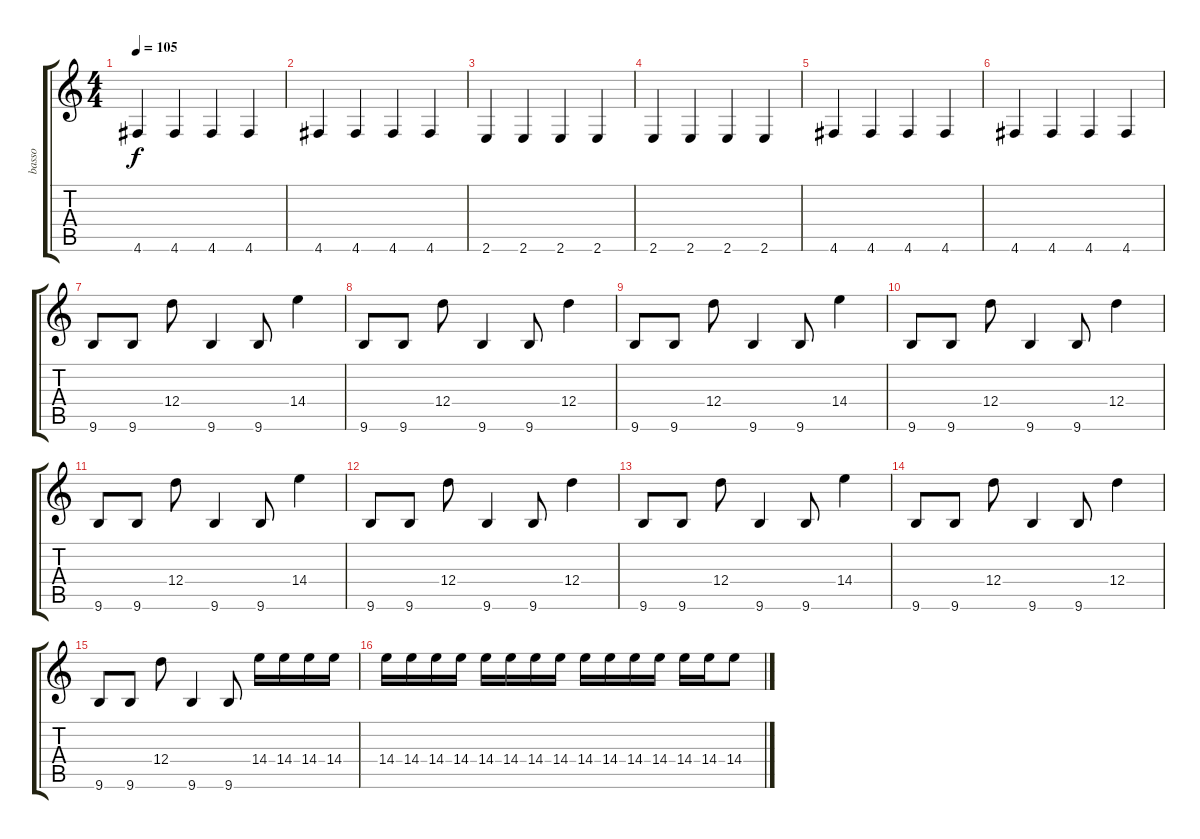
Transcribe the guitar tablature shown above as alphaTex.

\track ("basso" "basso") {instrument electricbasspick}
\staff {score tabs}
\tuning (E4 B3 G3 D3 A2 D2) {hide}
\ts (4 4)
\tempo 105
\clef g2
\ks c
4.6.4{dy f} 4.6.4 4.6.4 4.6.4 |
4.6.4 4.6.4 4.6.4 4.6.4 |
2.6.4 2.6.4 2.6.4 2.6.4 |
2.6.4 2.6.4 2.6.4 2.6.4 |
4.6.4 4.6.4 4.6.4 4.6.4 |
4.6.4 4.6.4 4.6.4 4.6.4 |
9.6.8 9.6.8 12.4.8 9.6.4 9.6.8 14.4.4 |
9.6.8 9.6.8 12.4.8 9.6.4 9.6.8 12.4.4 |
9.6.8 9.6.8 12.4.8 9.6.4 9.6.8 14.4.4 |
9.6.8 9.6.8 12.4.8 9.6.4 9.6.8 12.4.4 |
9.6.8 9.6.8 12.4.8 9.6.4 9.6.8 14.4.4 |
9.6.8 9.6.8 12.4.8 9.6.4 9.6.8 12.4.4 |
9.6.8 9.6.8 12.4.8 9.6.4 9.6.8 14.4.4 |
9.6.8 9.6.8 12.4.8 9.6.4 9.6.8 12.4.4 |
9.6.8 9.6.8 12.4.8 9.6.4 9.6.8 14.4.16 14.4.16 14.4.16 14.4.16 |
14.4.16 14.4.16 14.4.16 14.4.16 14.4.16 14.4.16 14.4.16 14.4.16 14.4.16 14.4.16 14.4.16 14.4.16 14.4.16 14.4.16 14.4.8
